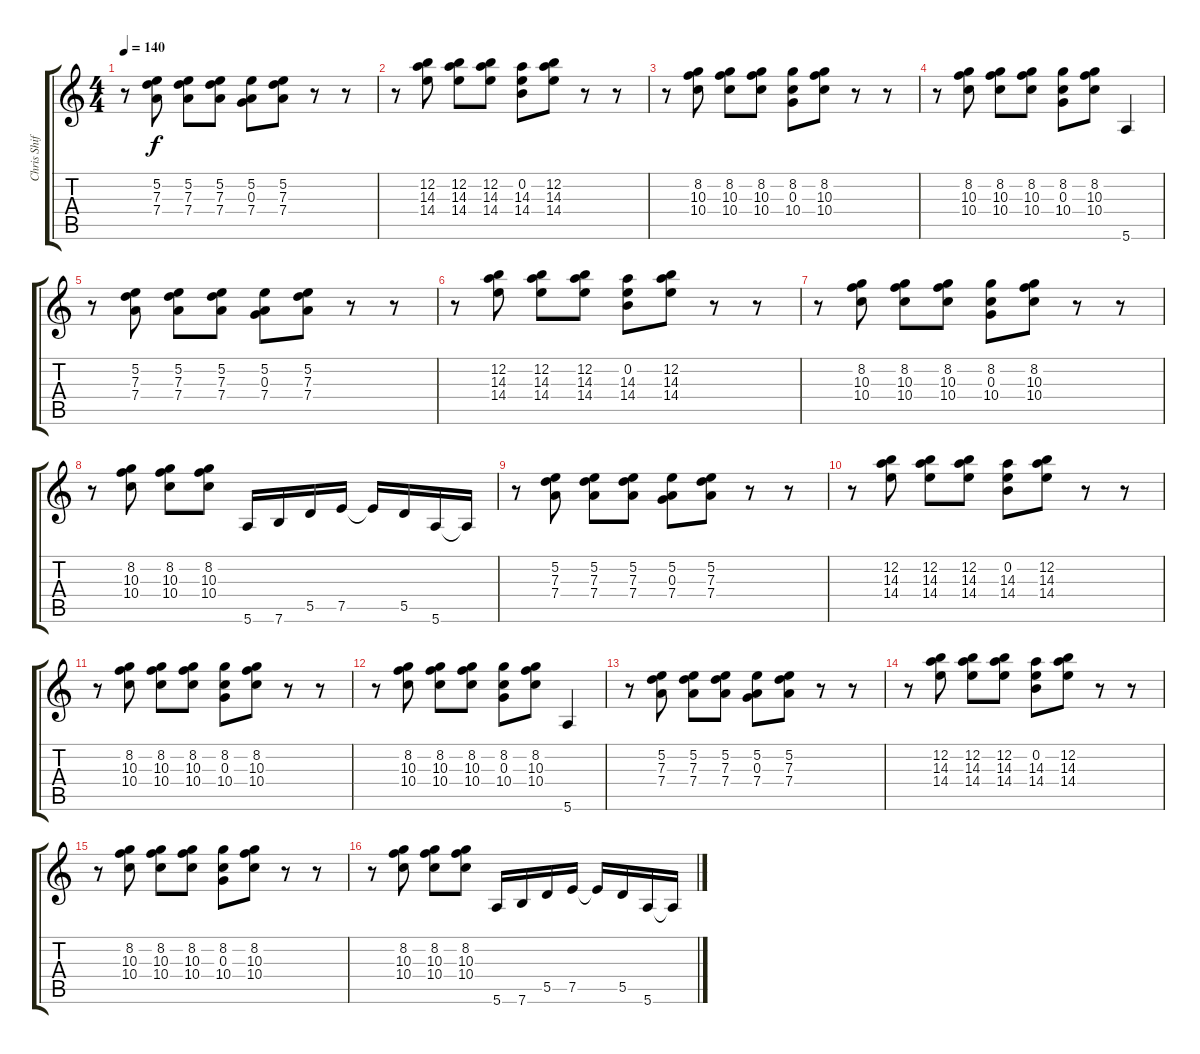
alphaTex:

\track ("Chris Shifflet (Líder)" "Chris Shif") {instrument distortionguitar}
\staff {score tabs}
\tuning (E4 B3 G3 D3 A2 E2) {hide}
\ts (4 4)
\tempo 140
\clef g2
\ks c
r.8{dy f} (5.2 7.3 7.4).8 (5.2 7.3 7.4).8 (5.2 7.3 7.4).8 (5.2 0.3 7.4).8 (5.2 7.3 7.4).8 r.8 r.8 |
r.8 (12.2 14.3 14.4).8 (12.2 14.3 14.4).8 (12.2 14.3 14.4).8 (0.2 14.3 14.4).8 (12.2 14.3 14.4).8 r.8 r.8 |
r.8 (8.2 10.3 10.4).8 (8.2 10.3 10.4).8 (8.2 10.3 10.4).8 (8.2 0.3 10.4).8 (8.2 10.3 10.4).8 r.8 r.8 |
r.8 (8.2 10.3 10.4).8 (8.2 10.3 10.4).8 (8.2 10.3 10.4).8 (8.2 0.3 10.4).8 (8.2 10.3 10.4).8 5.6.4 |
r.8 (5.2 7.3 7.4).8 (5.2 7.3 7.4).8 (5.2 7.3 7.4).8 (5.2 0.3 7.4).8 (5.2 7.3 7.4).8 r.8 r.8 |
r.8 (12.2 14.3 14.4).8 (12.2 14.3 14.4).8 (12.2 14.3 14.4).8 (0.2 14.3 14.4).8 (12.2 14.3 14.4).8 r.8 r.8 |
r.8 (8.2 10.3 10.4).8 (8.2 10.3 10.4).8 (8.2 10.3 10.4).8 (8.2 0.3 10.4).8 (8.2 10.3 10.4).8 r.8 r.8 |
r.8 (8.2 10.3 10.4).8 (8.2 10.3 10.4).8 (8.2 10.3 10.4).8 5.6.16 7.6.16 5.5.16 7.5.16 7.5{t}.16 5.5.16 5.6.16 5.6{t}.16 |
r.8 (5.2 7.3 7.4).8 (5.2 7.3 7.4).8 (5.2 7.3 7.4).8 (5.2 0.3 7.4).8 (5.2 7.3 7.4).8 r.8 r.8 |
r.8 (12.2 14.3 14.4).8 (12.2 14.3 14.4).8 (12.2 14.3 14.4).8 (0.2 14.3 14.4).8 (12.2 14.3 14.4).8 r.8 r.8 |
r.8 (8.2 10.3 10.4).8 (8.2 10.3 10.4).8 (8.2 10.3 10.4).8 (8.2 0.3 10.4).8 (8.2 10.3 10.4).8 r.8 r.8 |
r.8 (8.2 10.3 10.4).8 (8.2 10.3 10.4).8 (8.2 10.3 10.4).8 (8.2 0.3 10.4).8 (8.2 10.3 10.4).8 5.6.4 |
r.8 (5.2 7.3 7.4).8 (5.2 7.3 7.4).8 (5.2 7.3 7.4).8 (5.2 0.3 7.4).8 (5.2 7.3 7.4).8 r.8 r.8 |
r.8 (12.2 14.3 14.4).8 (12.2 14.3 14.4).8 (12.2 14.3 14.4).8 (0.2 14.3 14.4).8 (12.2 14.3 14.4).8 r.8 r.8 |
r.8 (8.2 10.3 10.4).8 (8.2 10.3 10.4).8 (8.2 10.3 10.4).8 (8.2 0.3 10.4).8 (8.2 10.3 10.4).8 r.8 r.8 |
r.8 (8.2 10.3 10.4).8 (8.2 10.3 10.4).8 (8.2 10.3 10.4).8 5.6.16 7.6.16 5.5.16 7.5.16 7.5{t}.16 5.5.16 5.6.16 5.6{t}.16
